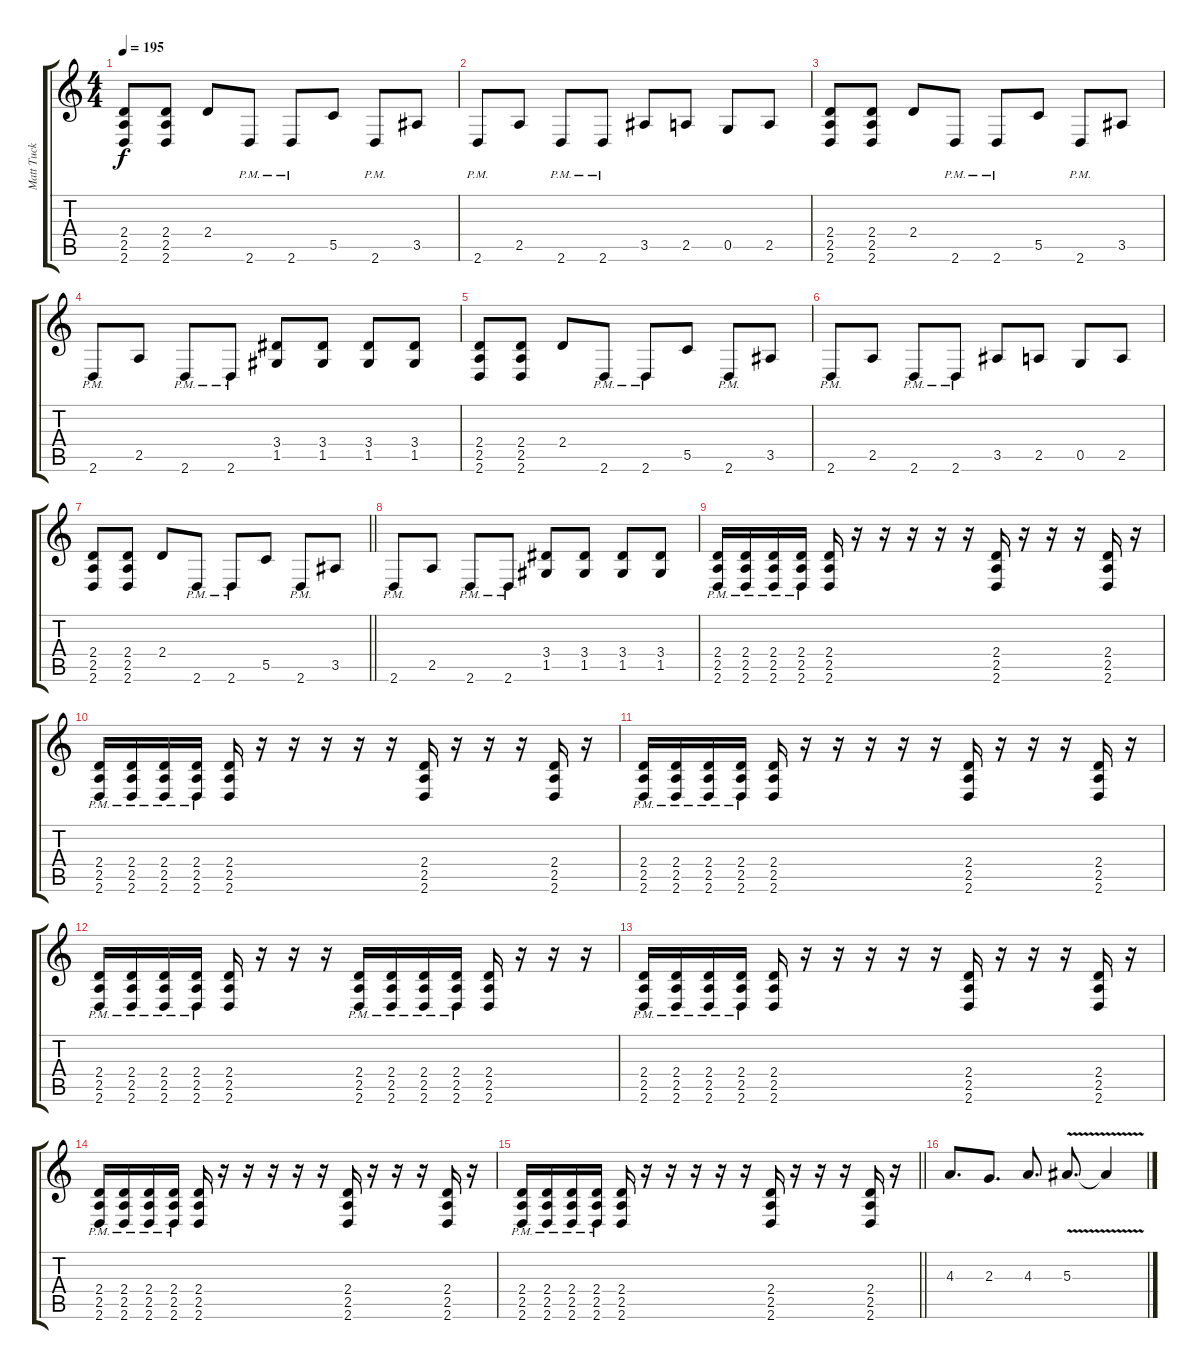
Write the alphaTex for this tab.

\track ("Matt Tuck" "Matt Tuck") {instrument distortionguitar}
\staff {score tabs}
\tuning (D4 A3 F3 C3 G2 C2) {hide}
\ts (4 4)
\tempo 195
\clef g2
\ks c
(2.4 2.5 2.6).8{dy f} (2.4 2.5 2.6).8 2.4.8 2.6{pm}.8 2.6{pm}.8 5.5.8 2.6{pm}.8 3.5.8 |
2.6{pm}.8 2.5.8 2.6{pm}.8 2.6{pm}.8 3.5.8 2.5.8 0.5.8 2.5.8 |
(2.4 2.5 2.6).8 (2.4 2.5 2.6).8 2.4.8 2.6{pm}.8 2.6{pm}.8 5.5.8 2.6{pm}.8 3.5.8 |
2.6{pm}.8 2.5.8 2.6{pm}.8 2.6{pm}.8 (3.4 1.5).8 (3.4 1.5).8 (3.4 1.5).8 (3.4 1.5).8 |
(2.4 2.5 2.6).8 (2.4 2.5 2.6).8 2.4.8 2.6{pm}.8 2.6{pm}.8 5.5.8 2.6{pm}.8 3.5.8 |
2.6{pm}.8 2.5.8 2.6{pm}.8 2.6{pm}.8 3.5.8 2.5.8 0.5.8 2.5.8 |
\barLineRight lightlight
(2.4 2.5 2.6).8 (2.4 2.5 2.6).8 2.4.8 2.6{pm}.8 2.6{pm}.8 5.5.8 2.6{pm}.8 3.5.8 |
2.6{pm}.8 2.5.8 2.6{pm}.8 2.6{pm}.8 (3.4 1.5).8 (3.4 1.5).8 (3.4 1.5).8 (3.4 1.5).8 |
(2.4{pm} 2.5{pm} 2.6{pm}).16 (2.4{pm} 2.5{pm} 2.6{pm}).16 (2.4{pm} 2.5{pm} 2.6{pm}).16 (2.4{pm} 2.5{pm} 2.6{pm}).16 (2.4 2.5 2.6).16 r.16 r.16 r.16 r.16 r.16 (2.4 2.5 2.6).16 r.16 r.16 r.16 (2.4 2.5 2.6).16 r.16 |
(2.4{pm} 2.5{pm} 2.6{pm}).16 (2.4{pm} 2.5{pm} 2.6{pm}).16 (2.4{pm} 2.5{pm} 2.6{pm}).16 (2.4{pm} 2.5{pm} 2.6{pm}).16 (2.4 2.5 2.6).16 r.16 r.16 r.16 r.16 r.16 (2.4 2.5 2.6).16 r.16 r.16 r.16 (2.4 2.5 2.6).16 r.16 |
(2.4{pm} 2.5{pm} 2.6{pm}).16 (2.4{pm} 2.5{pm} 2.6{pm}).16 (2.4{pm} 2.5{pm} 2.6{pm}).16 (2.4{pm} 2.5{pm} 2.6{pm}).16 (2.4 2.5 2.6).16 r.16 r.16 r.16 r.16 r.16 (2.4 2.5 2.6).16 r.16 r.16 r.16 (2.4 2.5 2.6).16 r.16 |
(2.4{pm} 2.5{pm} 2.6{pm}).16 (2.4{pm} 2.5{pm} 2.6{pm}).16 (2.4{pm} 2.5{pm} 2.6{pm}).16 (2.4{pm} 2.5{pm} 2.6{pm}).16 (2.4 2.5 2.6).16 r.16 r.16 r.16 (2.4{pm} 2.5{pm} 2.6{pm}).16 (2.4{pm} 2.5{pm} 2.6{pm}).16 (2.4{pm} 2.5{pm} 2.6{pm}).16 (2.4{pm} 2.5{pm} 2.6{pm}).16 (2.4 2.5 2.6).16 r.16 r.16 r.16 |
(2.4{pm} 2.5{pm} 2.6{pm}).16 (2.4{pm} 2.5{pm} 2.6{pm}).16 (2.4{pm} 2.5{pm} 2.6{pm}).16 (2.4{pm} 2.5{pm} 2.6{pm}).16 (2.4 2.5 2.6).16 r.16 r.16 r.16 r.16 r.16 (2.4 2.5 2.6).16 r.16 r.16 r.16 (2.4 2.5 2.6).16 r.16 |
(2.4{pm} 2.5{pm} 2.6{pm}).16 (2.4{pm} 2.5{pm} 2.6{pm}).16 (2.4{pm} 2.5{pm} 2.6{pm}).16 (2.4{pm} 2.5{pm} 2.6{pm}).16 (2.4 2.5 2.6).16 r.16 r.16 r.16 r.16 r.16 (2.4 2.5 2.6).16 r.16 r.16 r.16 (2.4 2.5 2.6).16 r.16 |
\barLineRight lightlight
(2.4{pm} 2.5{pm} 2.6{pm}).16 (2.4{pm} 2.5{pm} 2.6{pm}).16 (2.4{pm} 2.5{pm} 2.6{pm}).16 (2.4{pm} 2.5{pm} 2.6{pm}).16 (2.4 2.5 2.6).16 r.16 r.16 r.16 r.16 r.16 (2.4 2.5 2.6).16 r.16 r.16 r.16 (2.4 2.5 2.6).16 r.16 |
4.3.8{d} 2.3.8{d} 4.3.8{d} 5.3{v}.8{d} 5.3{t}.4
